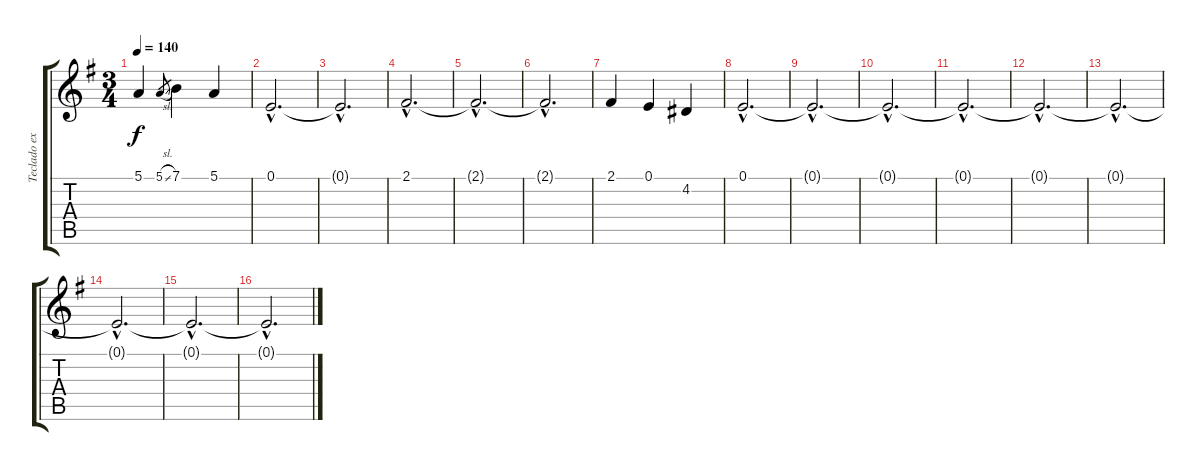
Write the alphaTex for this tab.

\track ("Teclado extra" "Teclado ex") {instrument whistle}
\staff {score tabs}
\tuning (E4 B3 G3 D3 A2 E2) {hide}
\ts (3 4)
\tempo 140
\clef g2
\ks g
5.1{t}.4{dy f} 5.1{sl}.8{gr} 7.1.4 5.1.4 |
0.1{hac}.2{d} |
0.1{hac t}.2{d} |
2.1{hac}.2{d} |
2.1{hac t}.2{d} |
2.1{hac t}.2{d} |
2.1.4 0.1.4 4.2.4 |
0.1{hac}.2{d} |
0.1{hac t}.2{d} |
0.1{hac t}.2{d} |
0.1{hac t}.2{d} |
0.1{hac t}.2{d} |
0.1{hac t}.2{d} |
0.1{hac t}.2{d} |
0.1{hac t}.2{d} |
0.1{hac t}.2{d}
